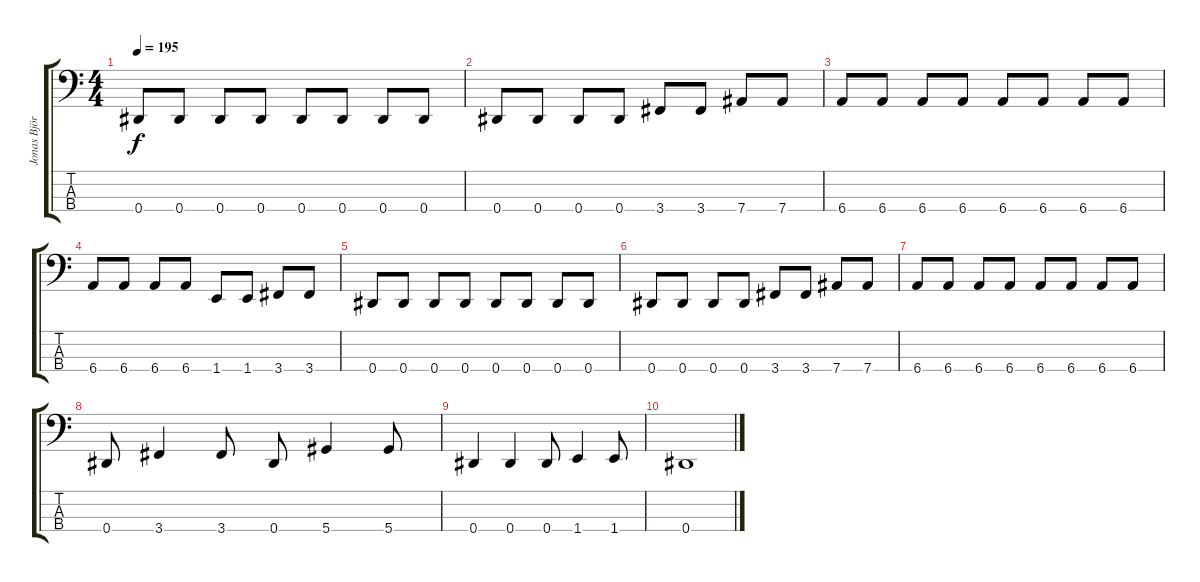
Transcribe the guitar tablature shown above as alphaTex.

\track ("Jonas Björler" "Jonas Björ") {instrument electricbasspick}
\staff {score tabs}
\tuning (Gb2 Db2 Ab1 Eb1) {hide}
\ts (4 4)
\tempo 195
\clef f4
\ks c
0.4.8{dy f} 0.4.8 0.4.8 0.4.8 0.4.8 0.4.8 0.4.8 0.4.8 |
0.4.8 0.4.8 0.4.8 0.4.8 3.4.8 3.4.8 7.4.8 7.4.8 |
6.4.8 6.4.8 6.4.8 6.4.8 6.4.8 6.4.8 6.4.8 6.4.8 |
6.4.8 6.4.8 6.4.8 6.4.8 1.4.8 1.4.8 3.4.8 3.4.8 |
0.4.8 0.4.8 0.4.8 0.4.8 0.4.8 0.4.8 0.4.8 0.4.8 |
0.4.8 0.4.8 0.4.8 0.4.8 3.4.8 3.4.8 7.4.8 7.4.8 |
6.4.8 6.4.8 6.4.8 6.4.8 6.4.8 6.4.8 6.4.8 6.4.8 |
0.4.8 3.4.4 3.4.8 0.4.8 5.4.4 5.4.8 |
0.4.4 0.4.4 0.4.8 1.4.4 1.4.8 |
0.4.1
